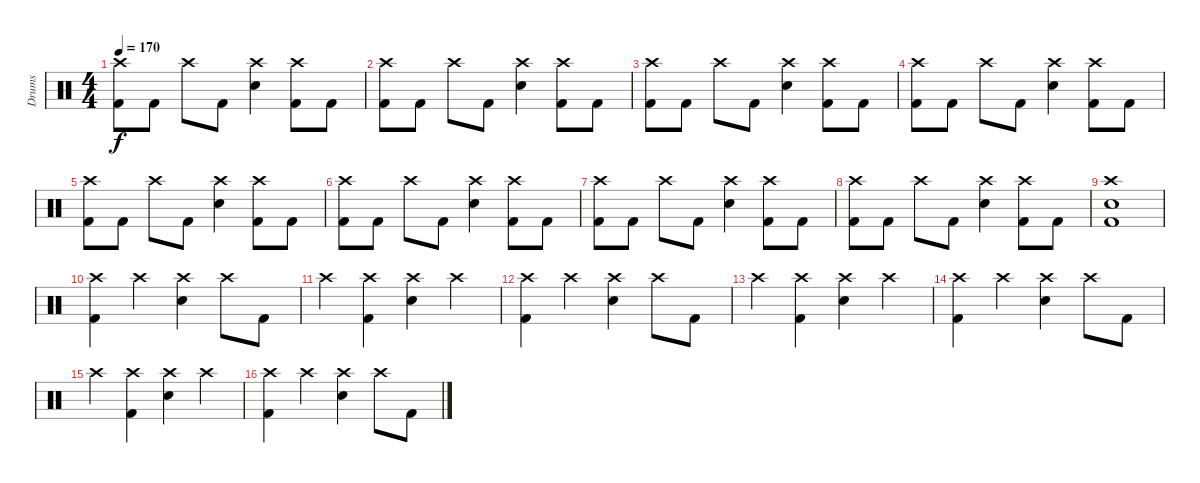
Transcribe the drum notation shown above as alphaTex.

\track ("Drums" "Drums") {instrument percussion}
\staff {score}
\articulation defaults
\ts (4 4)
\tempo 170
\clef neutral
\ks c
("Crash high (hit)" "Kick (hit) 2").8{dy f} "Kick (hit) 2".8 "Crash high (hit)".8 "Kick (hit) 2".8 ("Crash high (hit)" "Electric Snare (hit)").4 ("Crash high (hit)" "Kick (hit) 2").8 "Kick (hit) 2".8 |
("Crash high (hit)" "Kick (hit) 2").8 "Kick (hit) 2".8 "Crash high (hit)".8 "Kick (hit) 2".8 ("Crash high (hit)" "Electric Snare (hit)").4 ("Crash high (hit)" "Kick (hit) 2").8 "Kick (hit) 2".8 |
("Crash high (hit)" "Kick (hit) 2").8 "Kick (hit) 2".8 "Crash high (hit)".8 "Kick (hit) 2".8 ("Crash high (hit)" "Electric Snare (hit)").4 ("Crash high (hit)" "Kick (hit) 2").8 "Kick (hit) 2".8 |
("Crash high (hit)" "Kick (hit) 2").8 "Kick (hit) 2".8 "Crash high (hit)".8 "Kick (hit) 2".8 ("Crash high (hit)" "Electric Snare (hit)").4 ("Crash high (hit)" "Kick (hit) 2").8 "Kick (hit) 2".8 |
("Crash high (hit)" "Kick (hit) 2").8 "Kick (hit) 2".8 "Crash high (hit)".8 "Kick (hit) 2".8 ("Crash high (hit)" "Electric Snare (hit)").4 ("Crash high (hit)" "Kick (hit) 2").8 "Kick (hit) 2".8 |
("Crash high (hit)" "Kick (hit) 2").8 "Kick (hit) 2".8 "Crash high (hit)".8 "Kick (hit) 2".8 ("Crash high (hit)" "Electric Snare (hit)").4 ("Crash high (hit)" "Kick (hit) 2").8 "Kick (hit) 2".8 |
("Crash high (hit)" "Kick (hit) 2").8 "Kick (hit) 2".8 "Crash high (hit)".8 "Kick (hit) 2".8 ("Crash high (hit)" "Electric Snare (hit)").4 ("Crash high (hit)" "Kick (hit) 2").8 "Kick (hit) 2".8 |
("Crash high (hit)" "Kick (hit) 2").8 "Kick (hit) 2".8 "Crash high (hit)".8 "Kick (hit) 2".8 ("Crash high (hit)" "Electric Snare (hit)").4 ("Crash high (hit)" "Kick (hit) 2").8 "Kick (hit) 2".8 |
("Crash high (hit)" "Electric Snare (hit)" "Kick (hit) 2").1 |
("Crash high (hit)" "Kick (hit) 2").4 "Crash high (hit)".4 ("Crash high (hit)" "Electric Snare (hit)").4 "Crash high (hit)".8 "Kick (hit) 2".8 |
"Crash high (hit)".4 ("Crash high (hit)" "Kick (hit) 2").4 ("Crash high (hit)" "Electric Snare (hit)").4 "Crash high (hit)".4 |
("Crash high (hit)" "Kick (hit) 2").4 "Crash high (hit)".4 ("Crash high (hit)" "Electric Snare (hit)").4 "Crash high (hit)".8 "Kick (hit) 2".8 |
"Crash high (hit)".4 ("Crash high (hit)" "Kick (hit) 2").4 ("Crash high (hit)" "Electric Snare (hit)").4 "Crash high (hit)".4 |
("Crash high (hit)" "Kick (hit) 2").4 "Crash high (hit)".4 ("Crash high (hit)" "Electric Snare (hit)").4 "Crash high (hit)".8 "Kick (hit) 2".8 |
"Crash high (hit)".4 ("Crash high (hit)" "Kick (hit) 2").4 ("Crash high (hit)" "Electric Snare (hit)").4 "Crash high (hit)".4 |
("Crash high (hit)" "Kick (hit) 2").4 "Crash high (hit)".4 ("Crash high (hit)" "Electric Snare (hit)").4 "Crash high (hit)".8 "Kick (hit) 2".8
